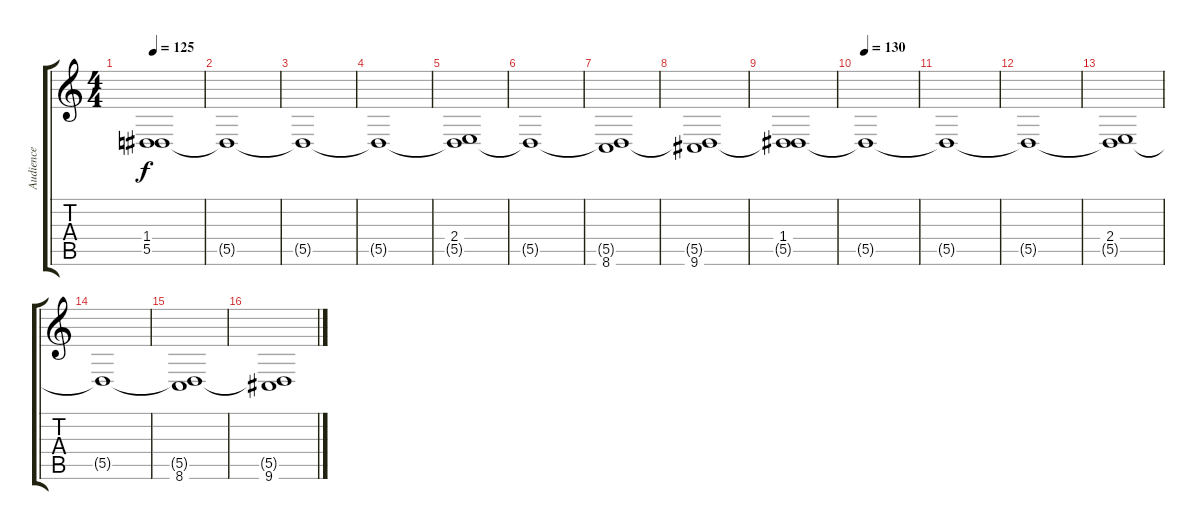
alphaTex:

\track ("Audience" "Audience") {instrument applause}
\staff {score tabs}
\tuning (E4 B3 G3 D3 A2 E2) {hide}
\ts (4 4)
\tempo 125
\clef g2
\ks c
(1.4 5.5{t}).1{dy f} |
5.5{t}.1 |
5.5{t}.1 |
5.5{t}.1 |
(2.4 5.5{t}).1 |
5.5{t}.1 |
(5.5{t} 8.6).1 |
(5.5{t} 9.6).1 |
(1.4 5.5{t}).1 |
\tempo 130
5.5{t}.1 |
5.5{t}.1 |
5.5{t}.1 |
(2.4 5.5{t}).1 |
5.5{t}.1 |
(5.5{t} 8.6).1 |
(5.5{t} 9.6).1
